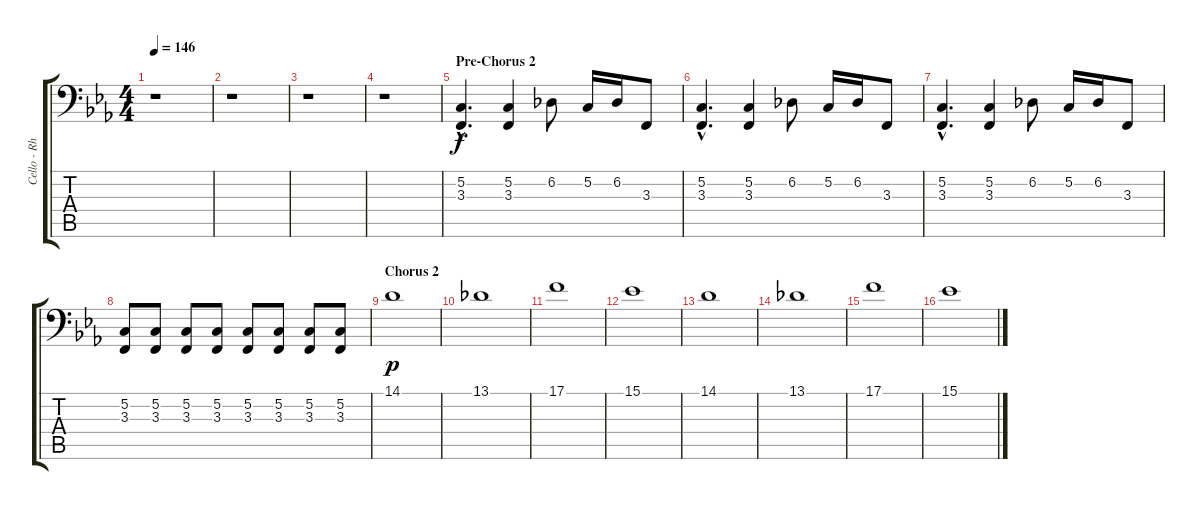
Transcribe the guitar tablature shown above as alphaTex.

\track ("Cello - Rhythm 2" "Cello - Rh") {instrument cello}
\staff {score tabs}
\tuning (C3 G2 D2 A1 E1 B0) {hide}
\ts (4 4)
\tempo 146
\clef f4
\ks eb
r.1{dy f} |
r.1 |
r.1 |
r.1 |
\section ("" "Pre-Chorus 2")
(5.2{hac} 3.3{hac}).4{d} (5.2 3.3).4 6.2.8 5.2.16 6.2.16 3.3.8 |
(5.2{hac} 3.3{hac}).4{d} (5.2 3.3).4 6.2.8 5.2.16 6.2.16 3.3.8 |
(5.2{hac} 3.3{hac}).4{d} (5.2 3.3).4 6.2.8 5.2.16 6.2.16 3.3.8 |
(5.2 3.3).8 (5.2 3.3).8 (5.2 3.3).8 (5.2 3.3).8 (5.2 3.3).8 (5.2 3.3).8 (5.2 3.3).8 (5.2 3.3).8 |
\section ("" "Chorus 2")
14.1.1{dy p} |
13.1.1 |
17.1.1 |
15.1.1 |
14.1.1 |
13.1.1 |
17.1.1 |
15.1.1
